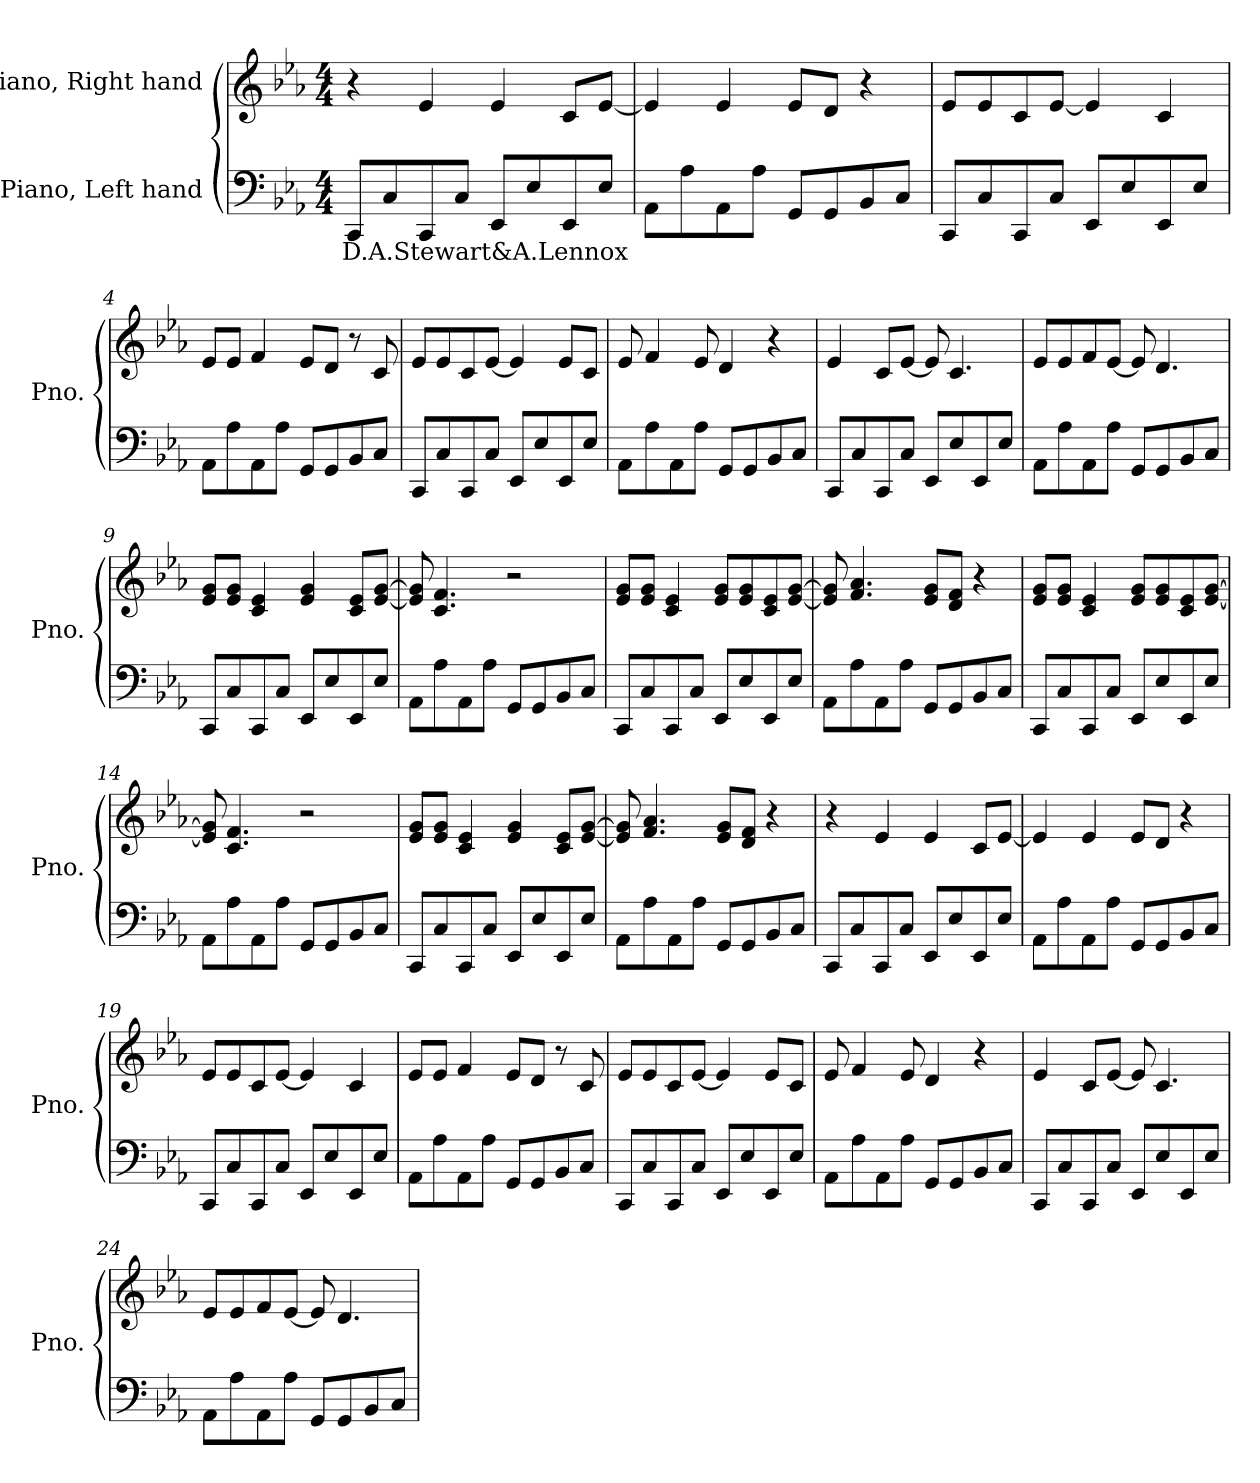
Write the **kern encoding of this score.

**kern	**text	**kern
*part2	*part2	*part1
*staff2	*staff2	*staff1
*I"Piano, Left hand	*	*I"Piano, Right hand
*I'Pno.	*	*I'Pno.
*clefF4	*	*clefG2
*k[b-e-a-]	*	*k[b-e-a-]
*M4/4	*	*M4/4
*MM128	*	*MM128
=1	=1	=1
!	!LO:LY:b	!
8CC/L	D.A.Stewart&A.Lennox	4r
8C/	.	.
8CC/	.	4e-/
8C/J	.	.
8EE-/L	.	4e-/
8E-/	.	.
8EE-/	.	8c/L
8E-/J	.	[8e-/J
=2	=2	=2
8AA-\L	.	4e-/]
8A-\	.	.
8AA-\	.	4e-/
8A-\J	.	.
8GG/L	.	8e-/L
8GG/	.	8d/J
8BB-/	.	4r
8C/J	.	.
!!LO:LB:g=z
=3	=3	=3
8CC/L	.	8e-/L
8C/	.	8e-/
8CC/	.	8c/
8C/J	.	[8e-/J
8EE-/L	.	4e-/]
8E-/	.	.
8EE-/	.	4c/
8E-/J	.	.
=4	=4	=4
8AA-\L	.	8e-/L
8A-\	.	8e-/J
8AA-\	.	4f/
8A-\J	.	.
8GG/L	.	8e-/L
8GG/	.	8d/J
8BB-/	.	8r
8C/J	.	8c/
=5	=5	=5
8CC/L	.	8e-/L
8C/	.	8e-/
8CC/	.	8c/
8C/J	.	[8e-/J
8EE-/L	.	4e-/]
8E-/	.	.
8EE-/	.	8e-/L
8E-/J	.	8c/J
=6	=6	=6
8AA-\L	.	8e-/
8A-\	.	4f/
8AA-\	.	.
8A-\J	.	8e-/
8GG/L	.	4d/
8GG/	.	.
8BB-/	.	4r
8C/J	.	.
!!LO:LB:g=z
=7	=7	=7
8CC/L	.	4e-/
8C/	.	.
8CC/	.	8c/L
8C/J	.	[8e-/J
8EE-/L	.	8e-/]
8E-/	.	4.c/
8EE-/	.	.
8E-/J	.	.
=8	=8	=8
8AA-\L	.	8e-/L
8A-\	.	8e-/
8AA-\	.	8f/
8A-\J	.	[8e-/J
8GG/L	.	8e-/]
8GG/	.	4.d/
8BB-/	.	.
8C/J	.	.
=9	=9	=9
8CC/L	.	8e-/ 8g/L
8C/	.	8e-/ 8g/J
8CC/	.	4c/ 4e-/
8C/J	.	.
8EE-/L	.	4e-/ 4g/
8E-/	.	.
8EE-/	.	8c/ 8e-/L
8E-/J	.	[8e-/ [8g/J
=10	=10	=10
8AA-\L	.	8e-/] 8g/]
8A-\	.	4.c/ 4.f/
8AA-\	.	.
8A-\J	.	.
8GG/L	.	2r
8GG/	.	.
8BB-/	.	.
8C/J	.	.
!!LO:LB:g=z
=11	=11	=11
8CC/L	.	8e-/ 8g/L
8C/	.	8e-/ 8g/J
8CC/	.	4c/ 4e-/
8C/J	.	.
8EE-/L	.	8e-/ 8g/L
8E-/	.	8e-/ 8g/
8EE-/	.	8c/ 8e-/
8E-/J	.	[8e-/ [8g/J
=12	=12	=12
8AA-\L	.	8e-/] 8g/]
8A-\	.	4.f/ 4.a-/
8AA-\	.	.
8A-\J	.	.
8GG/L	.	8e-/ 8g/L
8GG/	.	8d/ 8f/J
8BB-/	.	4r
8C/J	.	.
=13	=13	=13
8CC/L	.	8e-/ 8g/L
8C/	.	8e-/ 8g/J
8CC/	.	4c/ 4e-/
8C/J	.	.
8EE-/L	.	8e-/ 8g/L
8E-/	.	8e-/ 8g/
8EE-/	.	8c/ 8e-/
8E-/J	.	[8e-/ [8g/J
=14	=14	=14
8AA-\L	.	8e-/] 8g/]
8A-\	.	4.c/ 4.f/
8AA-\	.	.
8A-\J	.	.
8GG/L	.	2r
8GG/	.	.
8BB-/	.	.
8C/J	.	.
!!LO:LB:g=z
=15	=15	=15
8CC/L	.	8e-/ 8g/L
8C/	.	8e-/ 8g/J
8CC/	.	4c/ 4e-/
8C/J	.	.
8EE-/L	.	4e-/ 4g/
8E-/	.	.
8EE-/	.	8c/ 8e-/L
8E-/J	.	[8e-/ [8g/J
=16	=16	=16
8AA-\L	.	8e-/] 8g/]
8A-\	.	4.f/ 4.a-/
8AA-\	.	.
8A-\J	.	.
8GG/L	.	8e-/ 8g/L
8GG/	.	8d/ 8f/J
8BB-/	.	4r
8C/J	.	.
=17	=17	=17
8CC/L	.	4r
8C/	.	.
8CC/	.	4e-/
8C/J	.	.
8EE-/L	.	4e-/
8E-/	.	.
8EE-/	.	8c/L
8E-/J	.	[8e-/J
=18	=18	=18
8AA-\L	.	4e-/]
8A-\	.	.
8AA-\	.	4e-/
8A-\J	.	.
8GG/L	.	8e-/L
8GG/	.	8d/J
8BB-/	.	4r
8C/J	.	.
=19	=19	=19
8CC/L	.	8e-/L
8C/	.	8e-/
8CC/	.	8c/
8C/J	.	[8e-/J
8EE-/L	.	4e-/]
8E-/	.	.
8EE-/	.	4c/
8E-/J	.	.
!!LO:LB:g=z
=20	=20	=20
8AA-\L	.	8e-/L
8A-\	.	8e-/J
8AA-\	.	4f/
8A-\J	.	.
8GG/L	.	8e-/L
8GG/	.	8d/J
8BB-/	.	8r
8C/J	.	8c/
=21	=21	=21
8CC/L	.	8e-/L
8C/	.	8e-/
8CC/	.	8c/
8C/J	.	[8e-/J
8EE-/L	.	4e-/]
8E-/	.	.
8EE-/	.	8e-/L
8E-/J	.	8c/J
=22	=22	=22
8AA-\L	.	8e-/
8A-\	.	4f/
8AA-\	.	.
8A-\J	.	8e-/
8GG/L	.	4d/
8GG/	.	.
8BB-/	.	4r
8C/J	.	.
=23	=23	=23
8CC/L	.	4e-/
8C/	.	.
8CC/	.	8c/L
8C/J	.	[8e-/J
8EE-/L	.	8e-/]
8E-/	.	4.c/
8EE-/	.	.
8E-/J	.	.
!!LO:PB:g=z
=24	=24	=24
8AA-\L	.	8e-/L
8A-\	.	8e-/
8AA-\	.	8f/
8A-\J	.	[8e-/J
8GG/L	.	8e-/]
8GG/	.	4.d/
8BB-/	.	.
8C/J	.	.
=	=	=
*-	*-	*-
